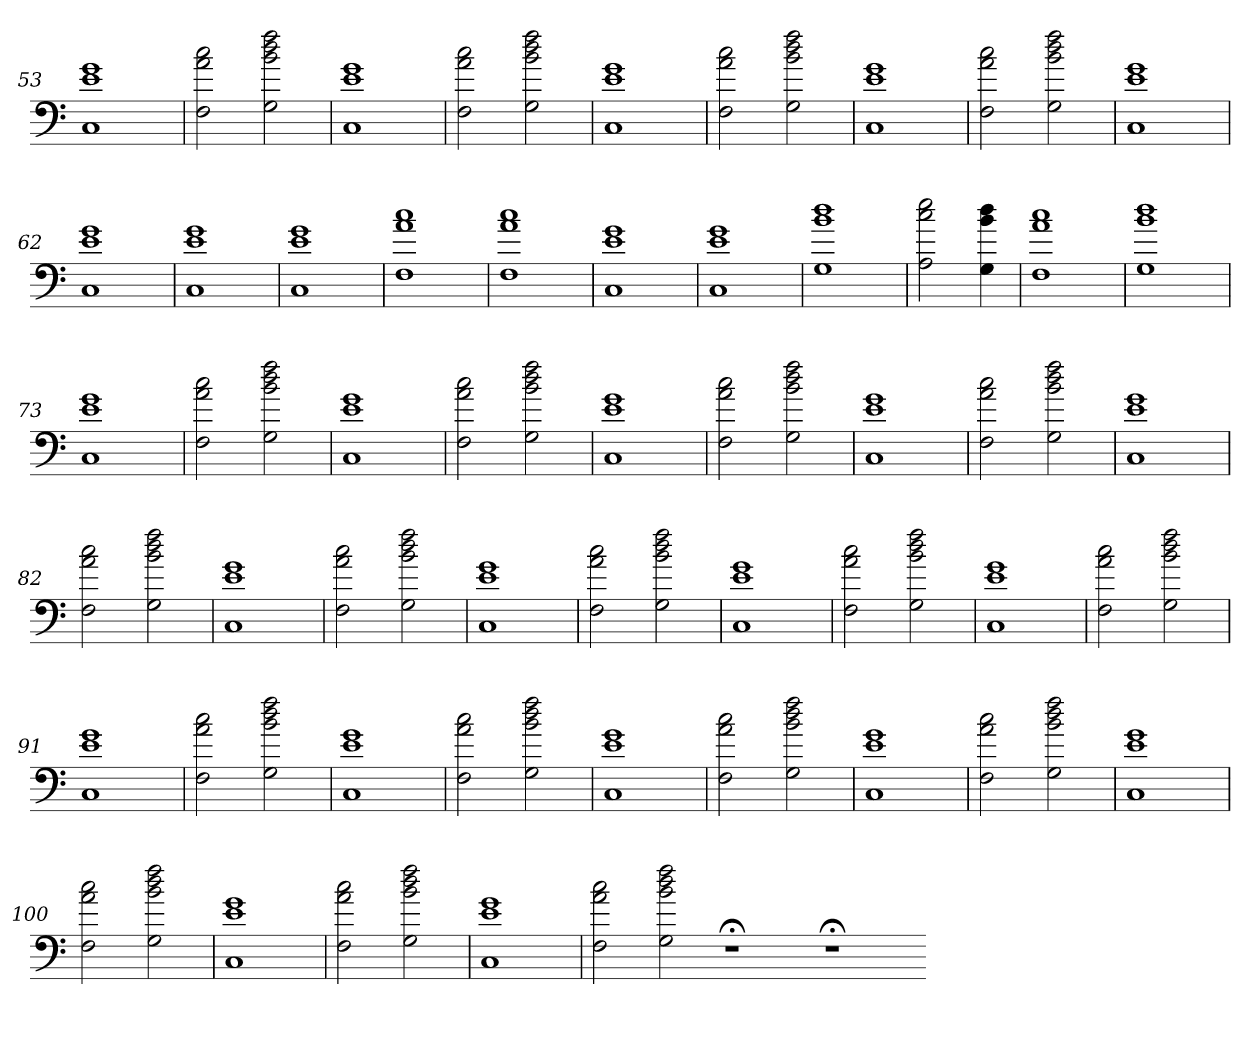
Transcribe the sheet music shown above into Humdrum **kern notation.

**kern
*part1
*staff1
=53
1C 1e 1g
=54
2F 2a 2cc
2G 2b 2dd 2ff
=55
1C 1e 1g
=56
2F 2a 2cc
2G 2b 2dd 2ff
=57
1C 1e 1g
=58
2F 2a 2cc
2G 2b 2dd 2ff
=59
1C 1e 1g
=60
2F 2a 2cc
2G 2b 2dd 2ff
=61
1C 1e 1g
=62
1C 1e 1g
=63
1C 1e 1g
=64
1C 1e 1g
=65
1F 1a 1cc
=66
1F 1a 1cc
=67
1C 1e 1g
=68
1C 1e 1g
=69
1G 1b 1dd
=70
2A 2cc 2ee
4G 4b 4dd
=71
1F 1a 1cc
=72
1G 1b 1dd
=73
1C 1e 1g
=74
2F 2a 2cc
2G 2b 2dd 2ff
=75
1C 1e 1g
=76
2F 2a 2cc
2G 2b 2dd 2ff
=77
1C 1e 1g
=78
2F 2a 2cc
2G 2b 2dd 2ff
=79
1C 1e 1g
=80
2F 2a 2cc
2G 2b 2dd 2ff
=81
1C 1e 1g
=82
2F 2a 2cc
2G 2b 2dd 2ff
=83
1C 1e 1g
=84
2F 2a 2cc
2G 2b 2dd 2ff
=85
1C 1e 1g
=86
2F 2a 2cc
2G 2b 2dd 2ff
=87
1C 1e 1g
=88
2F 2a 2cc
2G 2b 2dd 2ff
=89
1C 1e 1g
=90
2F 2a 2cc
2G 2b 2dd 2ff
=91
1C 1e 1g
=92
2F 2a 2cc
2G 2b 2dd 2ff
=93
1C 1e 1g
=94
2F 2a 2cc
2G 2b 2dd 2ff
=95
1C 1e 1g
=96
2F 2a 2cc
2G 2b 2dd 2ff
=97
1C 1e 1g
=98
2F 2a 2cc
2G 2b 2dd 2ff
=99
1C 1e 1g
=100
2F 2a 2cc
2G 2b 2dd 2ff
=101
1C 1e 1g
=102
2F 2a 2cc
2G 2b 2dd 2ff
=103
1C 1e 1g
=104
2F 2a 2cc
2G 2b 2dd 2ff
1r;<
1r;<
=-
*-
